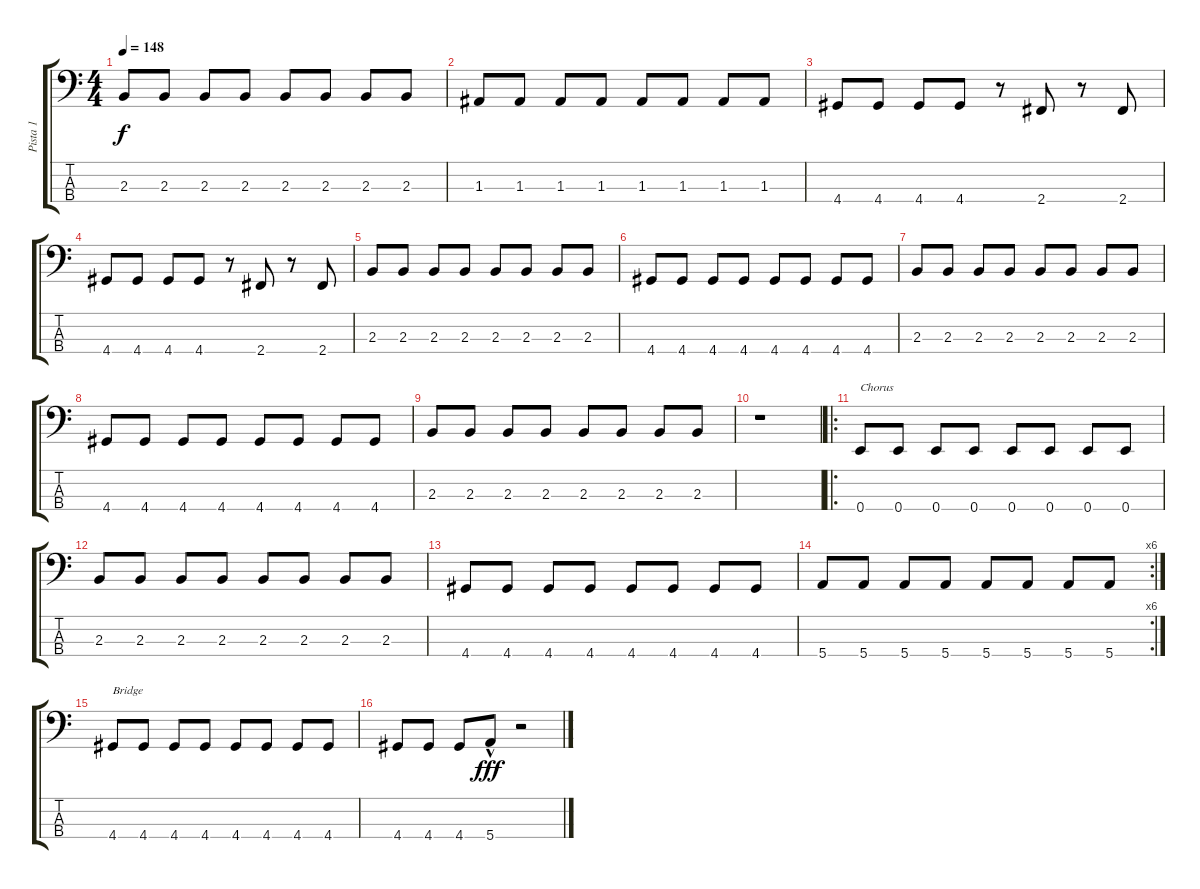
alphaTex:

\track ("Pista 1" "Pista 1") {instrument electricbassfinger}
\staff {score tabs}
\tuning (G2 D2 A1 E1) {hide}
\ts (4 4)
\tempo 148
\clef f4
\ks c
2.3.8{dy f} 2.3.8 2.3.8 2.3.8 2.3.8 2.3.8 2.3.8 2.3.8 |
1.3.8 1.3.8 1.3.8 1.3.8 1.3.8 1.3.8 1.3.8 1.3.8 |
4.4.8 4.4.8 4.4.8 4.4.8 r.8 2.4.8 r.8 2.4.8 |
4.4.8 4.4.8 4.4.8 4.4.8 r.8 2.4.8 r.8 2.4.8 |
2.3.8 2.3.8 2.3.8 2.3.8 2.3.8 2.3.8 2.3.8 2.3.8 |
4.4.8 4.4.8 4.4.8 4.4.8 4.4.8 4.4.8 4.4.8 4.4.8 |
2.3.8 2.3.8 2.3.8 2.3.8 2.3.8 2.3.8 2.3.8 2.3.8 |
4.4.8 4.4.8 4.4.8 4.4.8 4.4.8 4.4.8 4.4.8 4.4.8 |
2.3.8 2.3.8 2.3.8 2.3.8 2.3.8 2.3.8 2.3.8 2.3.8 |
r.1 |
\ro
0.4.8{txt "Chorus"} 0.4.8 0.4.8 0.4.8 0.4.8 0.4.8 0.4.8 0.4.8 |
2.3.8 2.3.8 2.3.8 2.3.8 2.3.8 2.3.8 2.3.8 2.3.8 |
4.4.8 4.4.8 4.4.8 4.4.8 4.4.8 4.4.8 4.4.8 4.4.8 |
\rc 6
5.4.8 5.4.8 5.4.8 5.4.8 5.4.8 5.4.8 5.4.8 5.4.8 |
4.4.8{txt "Bridge"} 4.4.8 4.4.8 4.4.8 4.4.8 4.4.8 4.4.8 4.4.8 |
4.4.8 4.4.8 4.4.8 5.4{hac}.8{dy fff} r.2
